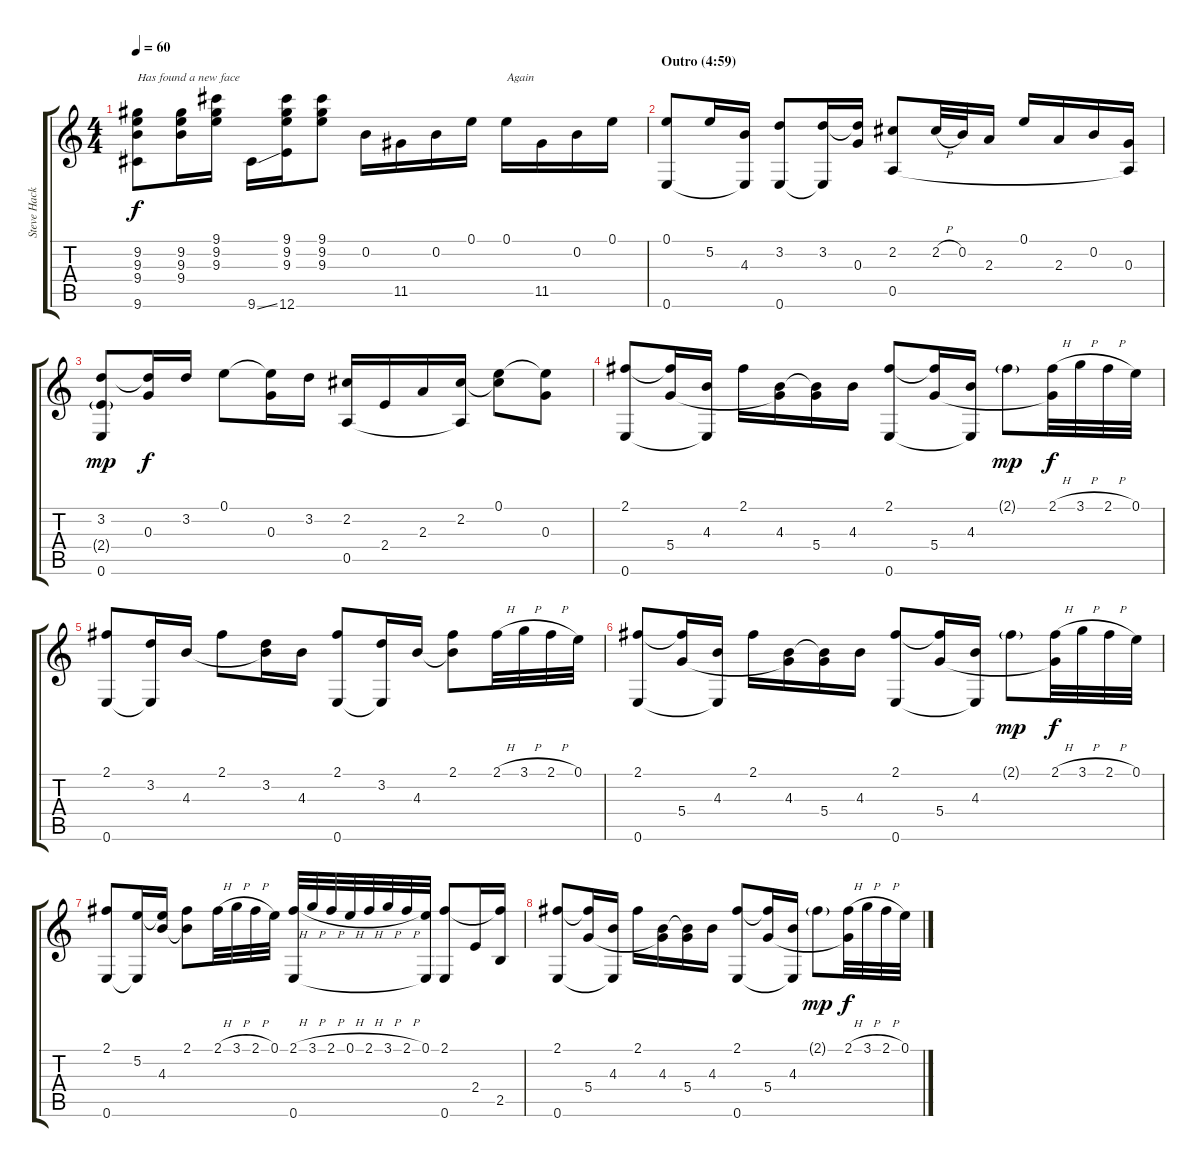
\track ("Steve Hackett (classical guitar)" "Steve Hack") {instrument acousticguitarnylon}
\staff {score tabs}
\tuning (E4 B3 G3 D3 A2 E2) {hide}
\ts (4 4)
\tempo 60
\clef g2
\ks c
(9.2 9.3 9.4 9.6).8{txt "Has found a new face" dy f} (9.2 9.3 9.4).16 (9.1 9.2 9.3).16 9.6{ss}.16 (9.1 9.2 9.3 12.6).16 (9.1 9.2 9.3).8 0.2.16 11.5.16 0.2.16 0.1.16 0.1.16{txt "Again"} 11.5.16 0.2.16 0.1.16 |
\section ("" "Outro (4:59)")
(0.1 0.6).8{volume 13} 5.2.16 (4.3 0.6{t}).16 (3.2 0.6).8 (3.2 0.6{t}).16 (3.2{t} 0.3).16 (2.2 0.5).8 2.2{h}.32 0.2.32 2.3.16 0.1.16 2.3.16 0.2.16 (0.3 0.5{t}).16 |
(3.2 2.4{g} 0.6).8{dy mp} (3.2{t} 0.3).16{dy f} 3.2.16 0.1.8 (0.1{t} 0.3).16 3.2.16 (2.2 0.5).16 2.4.16 2.3.16 (2.2 0.5{t}).16 (0.1 2.2{t}).8 (0.1{t} 0.3).8 |
(2.1 0.6).8 (2.1{t} 5.4).16 (4.3 0.6{t}).16 2.1.16 (4.3 5.4{t}).16 (4.3{t} 5.4).16 4.3.16 (2.1 0.6).8 (2.1{t} 5.4).16 (4.3 0.6{t}).16 2.1{g}.8{dy mp} (2.1{h} 5.4{t}).32{dy f} 3.1{h}.32 2.1{h}.32 0.1.32 |
(2.1 0.6).8 (3.2 0.6{t}).16 4.3.16 2.1.8 (3.2 4.3{t}).16 4.3.16 (2.1 0.6).8 (3.2 0.6{t}).16 4.3.16 (2.1 4.3{t}).8 2.1{h}.32 3.1{h}.32 2.1{h}.32 0.1.32 |
(2.1 0.6).8{volume 10} (2.1{t} 5.4).16 (4.3 0.6{t}).16 2.1.16 (4.3 5.4{t}).16 (4.3{t} 5.4).16 4.3.16 (2.1 0.6).8 (2.1{t} 5.4).16 (4.3 0.6{t}).16 2.1{g}.8{dy mp} (2.1{h} 5.4{t}).32{dy f} 3.1{h}.32 2.1{h}.32 0.1.32 |
(2.1 0.6).8{volume 6} (5.2 0.6{t}).16 (5.2{t} 4.3).16 (2.1 4.3{t}).8 2.1{h}.32 3.1{h}.32 2.1{h}.32 0.1.32 (2.1{h} 0.6).32 3.1{h}.32 2.1{h}.32 0.1{h}.32 2.1{h}.32 3.1{h}.32 2.1{h}.32 (0.1 0.6{t}).32 (2.1 0.6).8 2.4.16 (2.1{t} 2.5).16 |
(2.1 0.6).8{volume 0} (2.1{t} 5.4).16 (4.3 0.6{t}).16 2.1.16 (4.3 5.4{t}).16 (4.3{t} 5.4).16 4.3.16 (2.1 0.6).8 (2.1{t} 5.4).16 (4.3 0.6{t}).16 2.1{g}.8{dy mp} (2.1{h} 5.4{t}).32{dy f} 3.1{h}.32 2.1{h}.32 0.1.32
